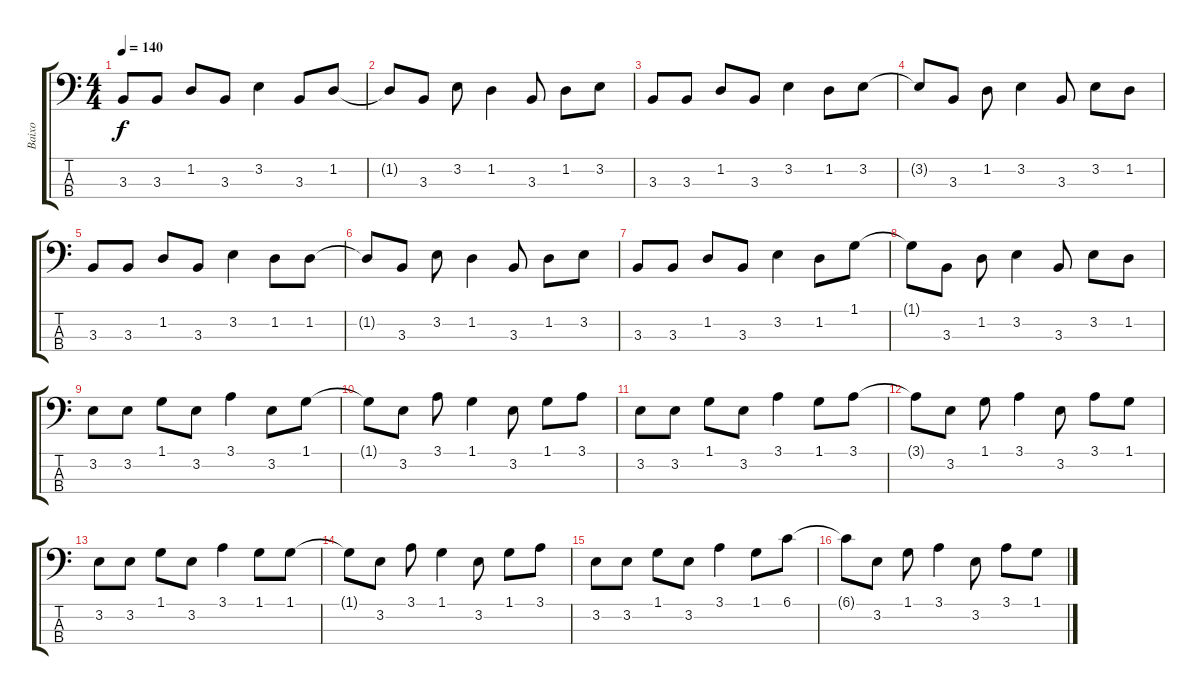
\track ("Baixo" "Baixo") {instrument electricbassfinger}
\staff {score tabs}
\tuning (Gb2 Db2 Ab1 Eb1) {hide}
\ts (4 4)
\tempo 140
\clef f4
\ks c
3.3.8{dy f} 3.3.8 1.2.8 3.3.8 3.2.4 3.3.8 1.2.8 |
1.2{t}.8 3.3.8 3.2.8 1.2.4 3.3.8 1.2.8 3.2.8 |
3.3.8 3.3.8 1.2.8 3.3.8 3.2.4 1.2.8 3.2.8 |
3.2{t}.8 3.3.8 1.2.8 3.2.4 3.3.8 3.2.8 1.2.8 |
3.3.8 3.3.8 1.2.8 3.3.8 3.2.4 1.2.8 1.2.8 |
1.2{t}.8 3.3.8 3.2.8 1.2.4 3.3.8 1.2.8 3.2.8 |
3.3.8 3.3.8 1.2.8 3.3.8 3.2.4 1.2.8 1.1.8 |
1.1{t}.8 3.3.8 1.2.8 3.2.4 3.3.8 3.2.8 1.2.8 |
3.2.8 3.2.8 1.1.8 3.2.8 3.1.4 3.2.8 1.1.8 |
1.1{t}.8 3.2.8 3.1.8 1.1.4 3.2.8 1.1.8 3.1.8 |
3.2.8 3.2.8 1.1.8 3.2.8 3.1.4 1.1.8 3.1.8 |
3.1{t}.8 3.2.8 1.1.8 3.1.4 3.2.8 3.1.8 1.1.8 |
3.2.8 3.2.8 1.1.8 3.2.8 3.1.4 1.1.8 1.1.8 |
1.1{t}.8 3.2.8 3.1.8 1.1.4 3.2.8 1.1.8 3.1.8 |
3.2.8 3.2.8 1.1.8 3.2.8 3.1.4 1.1.8 6.1.8 |
6.1{t}.8 3.2.8 1.1.8 3.1.4 3.2.8 3.1.8 1.1.8
